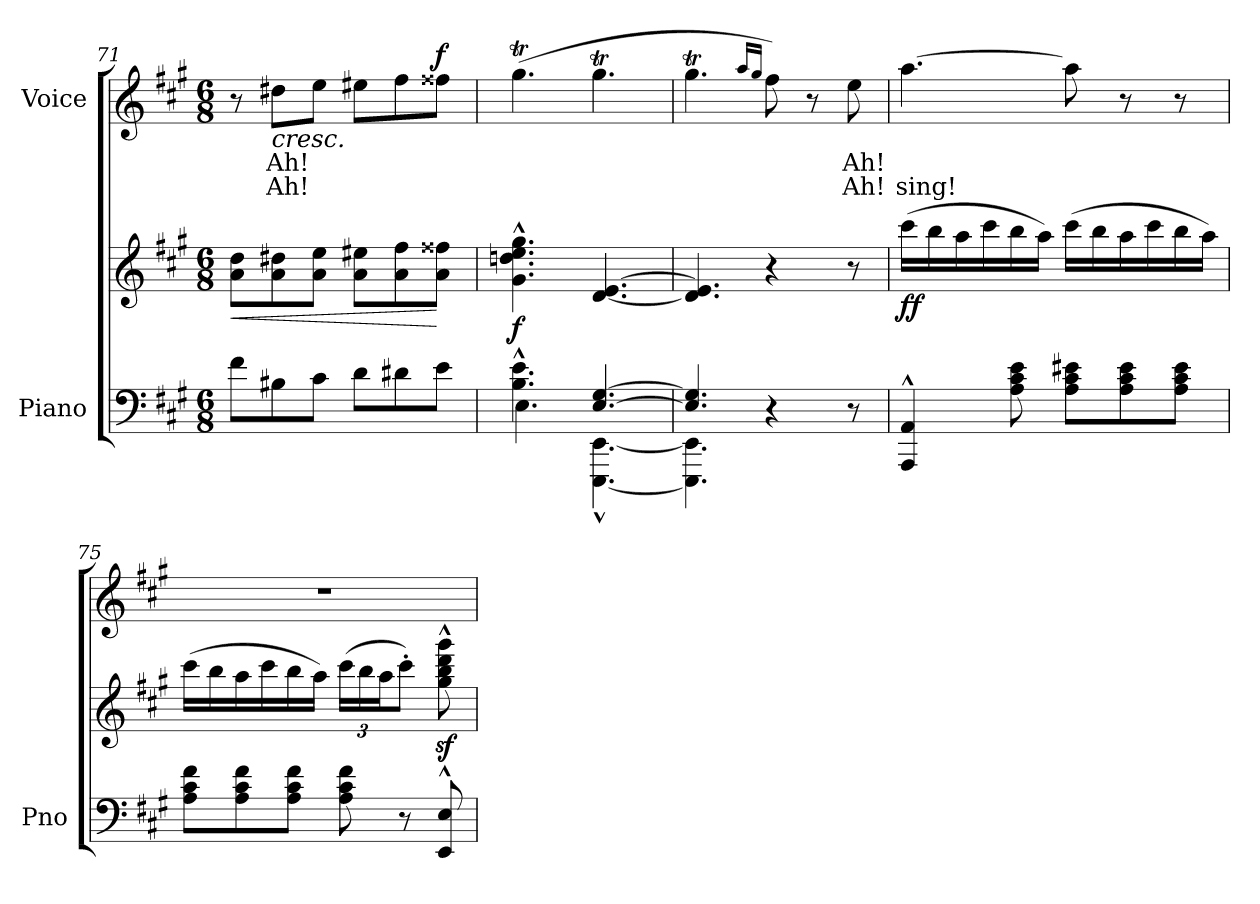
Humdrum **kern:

**kern	**kern	**dynam	**kern	**text	**text	**dynam
*part2	*part2	*part2	*part1	*part1	*part1	*part1
*staff3	*staff2	*staff2/3	*staff1	*staff1	*staff1	*staff1
*I"Piano	*	*	*I"Voice	*	*	*
*I'Pno	*	*	*	*	*	*
*clefF4	*clefG2	*	*clefG2	*	*	*
*k[f#c#g#]	*k[f#c#g#]	*	*k[f#c#g#]	*	*	*
*M6/8	*M6/8	*	*M6/8	*	*	*
=71	=71	=71	=71	=71	=71	=71
!	!	!LO:HP:b	!	!	!	!
8f#\L	8a\ 8dd\L	<	8r	.	.	.
!	!	!	!	!	!	!LO:HP:b
8B#X\	8a\ 8dd#X\	.	8dd#X\L	Ah!	Ah!	<
8c#\J	8a\ 8ee\J	.	8ee\J	.	.	.
8d\L	8a\ 8ee#X\L	.	8ee#X\L	.	.	.
8d#X\	8a\ 8ff#\	.	8ff#\	.	.	.
!	!	!	!	!	!	!LO:DY:a
8e\J	8a\ 8ff##X\J	[	8ff##X\J	.	.	f
.	.	.	.	.	.	[
=72	=72	=72	=72	=72	=72	=72
*^	*	*	*	*	*	*
!	!	!	!LO:DY:b	!	!	!	!
4.B\^^ 4.e\^^	4.E\	4.g#\^^ 4.ddn\^^ 4.ee\^^ 4.gg#\^^	f	(4.gg#t\	.	.	.
[>4.E/ [4.G#/	[4.EEE\^^ [4.EE\^^	[4.d/ [4.e/	.	4.gg#t\	.	.	.
=73	=73	=73	=73	=73	=73	=73	=73
4.E/] 4.G#/]	4.EEE\] 4.EE\]	4.d/] 4.e/]	.	4.gg#t\	.	.	.
.	.	.	.	16qaa/LL	.	.	.
.	.	.	.	16qgg#/JJ	.	.	.
4r	4.ryy	4r	.	8ff#\)	.	.	.
.	.	.	.	8r	.	.	.
8r	.	8r	.	8ee\	Ah!	Ah!	.
*v	*v	*	*	*	*	*	*
=74	=74	=74	=74	=74	=74	=74
!	!	!LO:DY:b	!	!	!	!
4AAA/^^ 4AA/^^	(16ccc#\LL	ff	[4.aa\	.	sing!	.
.	16bb\	.	.	.	.	.
.	16aa\	.	.	.	.	.
.	16ccc#\	.	.	.	.	.
8A\ 8c#\ 8e\	16bb\	.	.	.	.	.
.	16aa\JJ)	.	.	.	.	.
8A\ 8c#\ 8e#X\L	(16ccc#\LL	.	8aa\]	.	.	.
.	16bb\	.	.	.	.	.
8A\ 8c#\ 8e#\	16aa\	.	8r	.	.	.
.	16ccc#\	.	.	.	.	.
8A\ 8c#\ 8e#\J	16bb\	.	8r	.	.	.
.	16aa\JJ)	.	.	.	.	.
=75	=75	=75	=75	=75	=75	=75
8A\ 8c#\ 8f#\L	(16ccc#\LL	.	2.r	.	.	.
.	16bb\	.	.	.	.	.
8A\ 8c#\ 8f#\	16aa\	.	.	.	.	.
.	16ccc#\	.	.	.	.	.
8A\ 8c#\ 8f#\J	16bb\	.	.	.	.	.
.	16aa\JJ)	.	.	.	.	.
8A\ 8c#\ 8f#\	(24ccc#\LL	.	.	.	.	.
.	24bb\	.	.	.	.	.
.	24aa\J	.	.	.	.	.
8r	8ccc#'\J)	.	.	.	.	.
8EE/^^ 8E/^^	8gg#\z<^^ 8bb\z<^^ 8ddd\z<^^ 8ggg#\z<^^	.	.	.	.	.
=	=	=	=	=	=	=
*-	*-	*-	*-	*-	*-	*-
